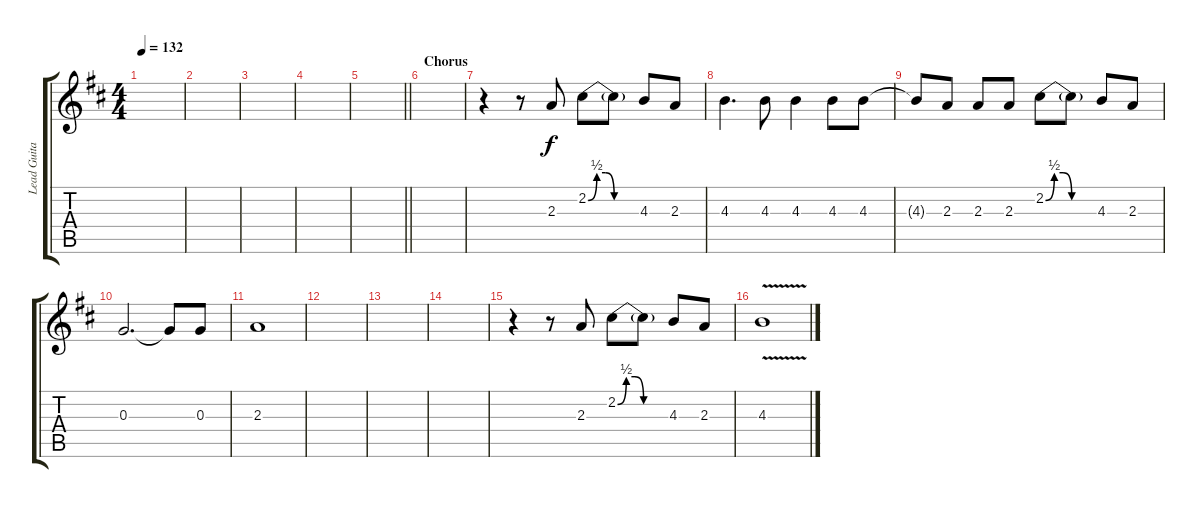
\track ("Lead Guitar 3" "Lead Guita") {instrument distortionguitar}
\staff {score tabs}
\tuning (E4 B3 G3 D3 A2 E2) {hide}
\ts (4 4)
\tempo 132
\clef g2
\ks d
|
|
|
|
\barLineRight lightlight
|
\section ("" "Chorus")
|
r.4 r.8 2.3.8 2.2{be (custom 0 0 10 2 20 2 30 0 60 0)}.8 2.2{t}.8 4.3.8 2.3.8 |
4.3.4{d} 4.3.8 4.3.4 4.3.8 4.3.8 |
4.3{t}.8 2.3.8 2.3.8 2.3.8 2.2{be (custom 0 0 10 2 20 2 30 0 60 0)}.8 2.2{t}.8 4.3.8 2.3.8 |
0.3.2{d} 0.3{t}.8 0.3.8 |
2.3.1 |
|
|
|
r.4 r.8 2.3.8 2.2{be (custom 0 0 10 2 20 2 30 0 60 0)}.8 2.2{t}.8 4.3.8 2.3.8 |
4.3{v}.1
